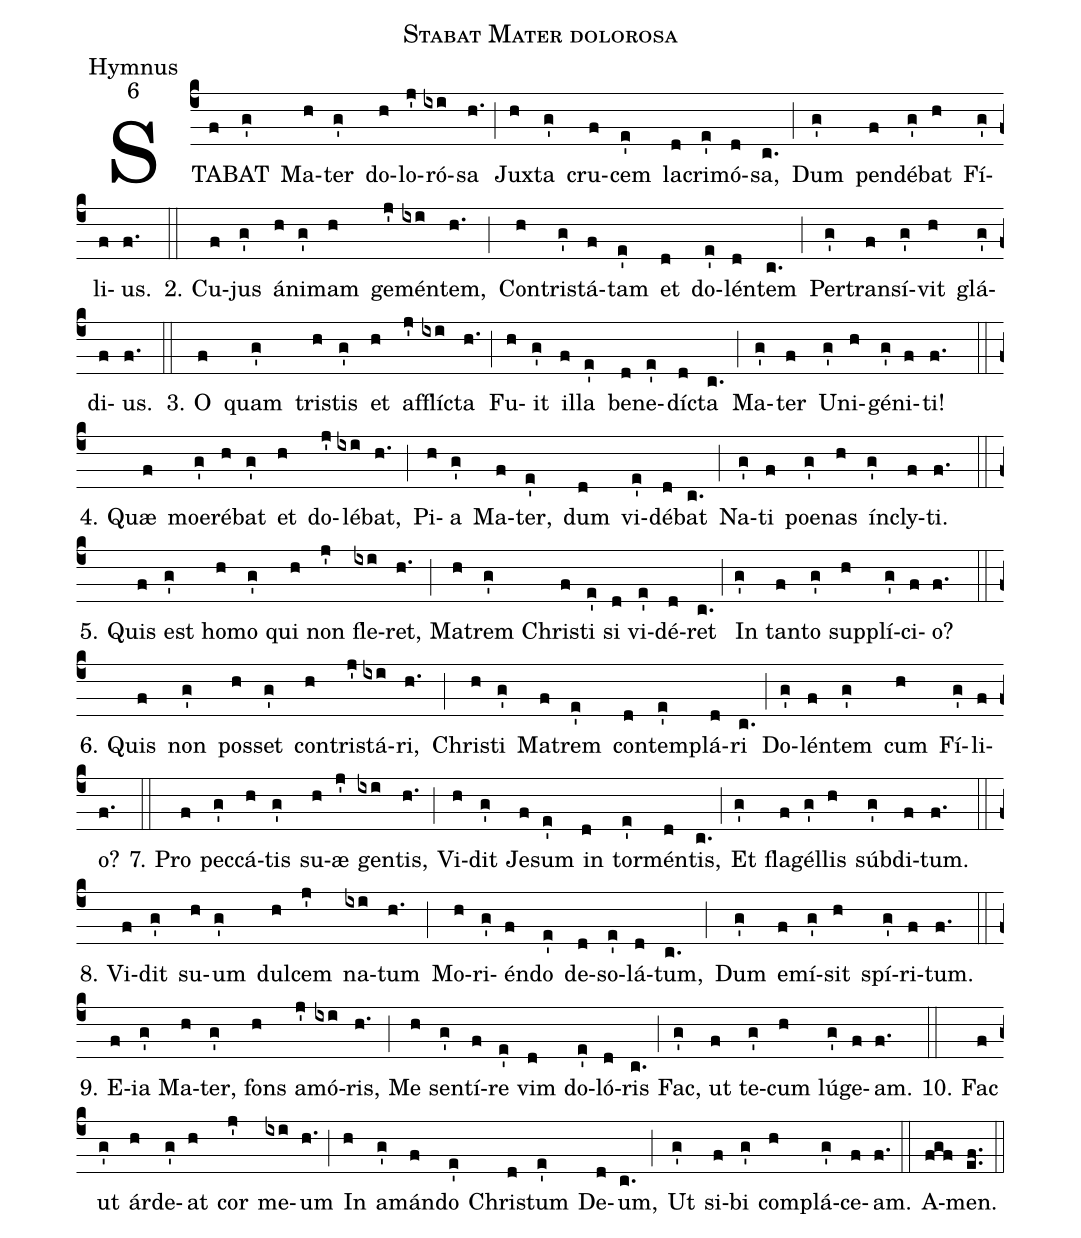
name:Stabat Mater dolorosa;
office-part:Hymnus;
mode:6;
%%
(c4) STA(f)BAT(g') Ma(h)ter(g') do(h)lo(j')ró(ixi)sa(h.) (;) Jux(h)ta(g') cru(f)cem(e') la(d)cri(e')mó(d)sa,(c.) (;) Dum(g') pen(f)dé(g')bat(h) Fí(g')li(f)us.(f.) (::)

2. Cu(f)jus(g') á(h)ni(g')mam(h) ge(j')mén(ixi)tem,(h.) (;) Con(h)tri(g')stá(f)tam(e') et(d) do(e')lén(d)tem(c.) (;) Per(g')tran(f)sí(g')vit(h) glá(g')di(f)us.(f.) (::)

3. O(f) quam(g') tri(h)stis(g') et(h) af(j')flí(ixi)cta(h.) (;) Fu(h)it(g') il(f)la(e') be(d)ne(e')dí(d)cta(c.) (;) Ma(g')ter(f) U(g')ni(h)gé(g')ni(f)ti!(f.) (::)

4. Quæ(f) moe(g')ré(h)bat(g') et(h) do(j')lé(ixi)bat,(h.) (;) Pi(h)a(g') Ma(f)ter,(e') dum(d) vi(e')dé(d)bat(c.) (;) Na(g')ti(f) poe(g')nas(h) ín(g')cly(f)ti.(f.) (::)

5. Quis(f) est(g') ho(h)mo(g') qui(h) non(j') fle(ixi)ret,(h.) (;) Ma(h)trem(g') Chri(f)sti(e') si(d) vi(e')dé(d)ret(c.) (;) In(g') tan(f)to(g') sup(h)plí(g')ci(f)o?(f.) (::)

6. Quis(f) non(g') pos(h)set(g') con(h)tri(j')stá(ixi)ri,(h.) (;) Chri(h)sti(g') Ma(f)trem(e') con(d)tem(e')plá(d)ri(c.) (;) Do(g')lén(f)tem(g') cum(h) Fí(g')li(f)o?(f.) (::)

7.  Pro(f) pec(g')cá(h)tis(g') su(h)æ(j') gen(ixi)tis,(h.) (;) Vi(h)dit(g') Je(f)sum(e') in(d) tor(e')mén(d)tis,(c.) (;) Et(g') fla(f)gél(g')lis(h) súb(g')di(f)tum.(f.) (::)

8. Vi(f)dit(g') su(h)um(g') dul(h)cem(j') na(ixi)tum(h.) (;) Mo(h)ri(g')én(f)do(e') de(d)so(e')lá(d)tum,(c.) (;) Dum(g') e(f)mí(g')sit(h) spí(g')ri(f)tum.(f.) (::)

9. E(f)ia(g') Ma(h)ter,(g') fons(h) a(j')mó(ixi)ris,(h.) (;) Me(h) sen(g')tí(f)re(e') vim(d) do(e')ló(d)ris(c.) (;) Fac,(g') ut(f) te(g')cum(h) lú(g')ge(f)am.(f.) (::)

10. Fac(f) ut(g') ár(h)de(g')at(h) cor(j') me(ixi)um(h.) (;) In(h) a(g')mán(f)do(e') Chri(d)stum(e') De(d)um,(c.) (;) Ut(g') si(f)bi(g') com(h)plá(g')ce(f)am.(f.) (::) A(fgf)men.(ef..) (::)
